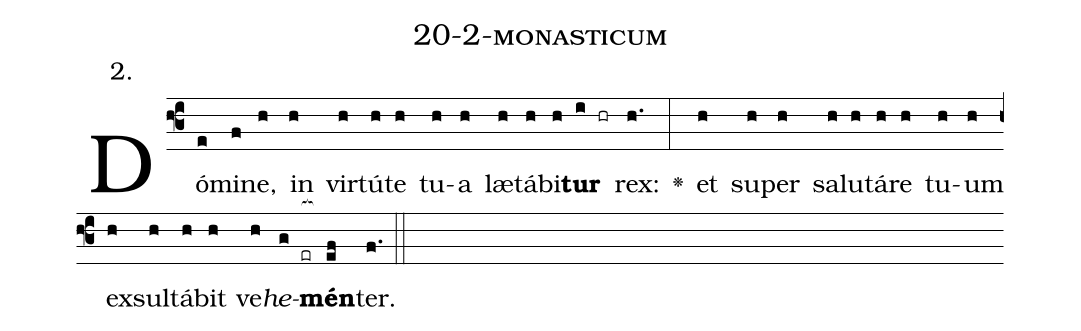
name: 20-2-monasticum;
annotation: 2.;
%%
(f3)Dó(e)mi(f)ne,(h) in(h) vir(h)tú(h)te(h) tu(h)a(h) læ(h)tá(h)bi(h)<b>tur</b>(i hr) rex:(h.) <v>\greheightstar</v>(:) et(h) su(h)per(h) sa(h)lu(h)tá(h)re(h) tu(h)um(h) ex(h)sul(h)tá(h)bit(h) ve(h)<i>he</i>(g er[ocb:1{])<b>mén</b>(ef[ocb:0}])ter.(f.) (::)


%E(h) u(h) o(h) u(g) a(ef) e.(f.) (::)
